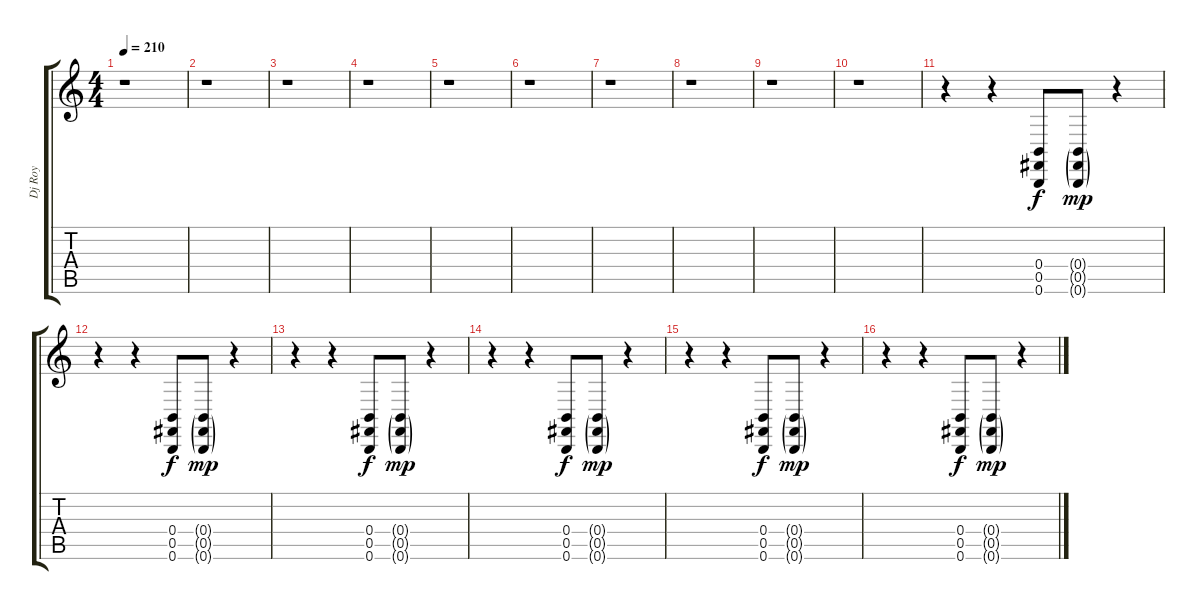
\track ("Dj Roy" "Dj Roy") {instrument melodictom}
\staff {score tabs}
\tuning (Db4 Ab3 E3 B2 Gb2 B1) {hide}
\ts (4 4)
\tempo 210
\clef g2
\ks c
r.1{dy f} |
r.1 |
r.1 |
r.1 |
r.1 |
r.1 |
r.1 |
r.1 |
r.1 |
r.1 |
r.4 r.4 (0.4 0.5 0.6).8 (0.4{g} 0.5{g} 0.6{g}).8{dy mp} r.4 |
r.4 r.4 (0.4 0.5 0.6).8{dy f} (0.4{g} 0.5{g} 0.6{g}).8{dy mp} r.4 |
r.4 r.4 (0.4 0.5 0.6).8{dy f} (0.4{g} 0.5{g} 0.6{g}).8{dy mp} r.4 |
r.4 r.4 (0.4 0.5 0.6).8{dy f} (0.4{g} 0.5{g} 0.6{g}).8{dy mp} r.4 |
r.4 r.4 (0.4 0.5 0.6).8{dy f} (0.4{g} 0.5{g} 0.6{g}).8{dy mp} r.4 |
r.4 r.4 (0.4 0.5 0.6).8{dy f} (0.4{g} 0.5{g} 0.6{g}).8{dy mp} r.4
